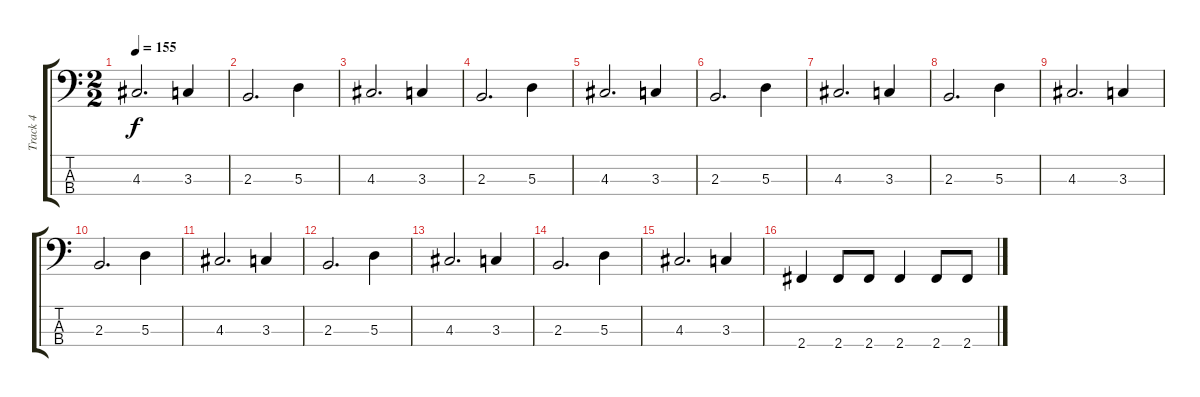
\track ("Track 4" "Track 4") {instrument electricbasspick}
\staff {score tabs}
\tuning (G2 D2 A1 E1) {hide}
\ts (2 2)
\tempo 155
\clef f4
\ks c
4.3.2{d dy f} 3.3.4 |
2.3.2{d} 5.3.4 |
4.3.2{d} 3.3.4 |
2.3.2{d} 5.3.4 |
4.3.2{d} 3.3.4 |
2.3.2{d} 5.3.4 |
4.3.2{d} 3.3.4 |
2.3.2{d} 5.3.4 |
4.3.2{d} 3.3.4 |
2.3.2{d} 5.3.4 |
4.3.2{d} 3.3.4 |
2.3.2{d} 5.3.4 |
4.3.2{d} 3.3.4 |
2.3.2{d} 5.3.4 |
4.3.2{d} 3.3.4 |
2.4.4 2.4.8 2.4.8 2.4.4 2.4.8 2.4.8
